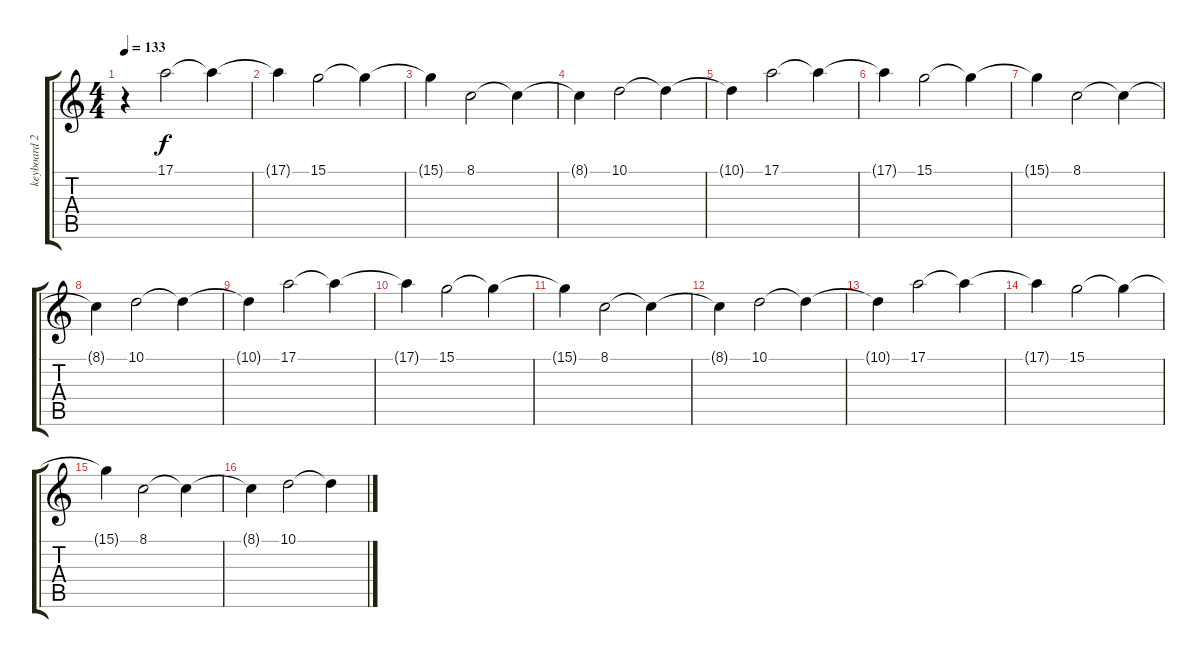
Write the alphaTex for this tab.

\track ("keyboard 2" "keyboard 2") {instrument synthstrings2}
\staff {score tabs}
\tuning (E4 B3 G3 D3 A2 E2) {hide}
\ts (4 4)
\tempo 133
\clef g2
\ks c
r.4{dy f} 17.1.2 17.1{t}.4 |
17.1{t}.4 15.1.2 15.1{t}.4 |
15.1{t}.4 8.1.2 8.1{t}.4 |
8.1{t}.4 10.1.2 10.1{t}.4 |
10.1{t}.4 17.1.2 17.1{t}.4 |
17.1{t}.4 15.1.2 15.1{t}.4 |
15.1{t}.4 8.1.2 8.1{t}.4 |
8.1{t}.4 10.1.2 10.1{t}.4 |
10.1{t}.4 17.1.2 17.1{t}.4 |
17.1{t}.4 15.1.2 15.1{t}.4 |
15.1{t}.4 8.1.2 8.1{t}.4 |
8.1{t}.4 10.1.2 10.1{t}.4 |
10.1{t}.4 17.1.2 17.1{t}.4 |
17.1{t}.4 15.1.2 15.1{t}.4 |
15.1{t}.4 8.1.2 8.1{t}.4 |
8.1{t}.4 10.1.2 10.1{t}.4
